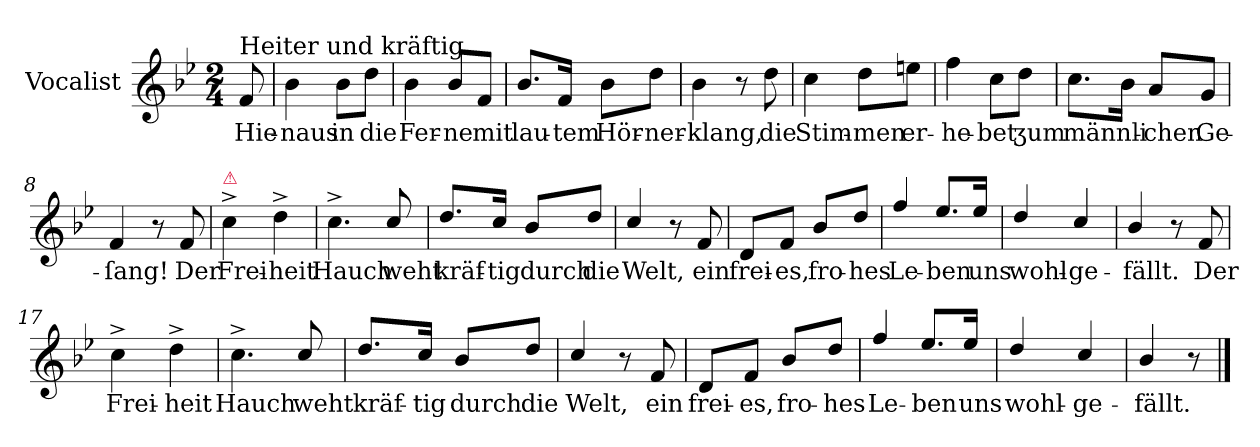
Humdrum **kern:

**kern	**text
*part1	*part1
*staff1	*staff1
*I"Vocalist	*
*clefG2	*
*k[b-e-]	*
*B-:	*
*M2/4	*
=	=
!LO:TX:a:t=Heiter und kräftig.	!
8f	Hie-
=1	=1
4b-	-naus
8b-\L	in
8dd\J	die
=2	=2
4b-	Fer-
8b-/L	-ne
8f/J	mit
=3	=3
8.b-/L	lau-
16f/Jk	-tem
8b-\L	Hör-
8dd\J	-ner-
=4	=4
4b-	-klang,
8r	.
8dd	die
=5	=5
4cc	Stim-
8dd\L	-men
8een\J	er-
=6	=6
4ff	-he-
8cc\L	-bet
8dd\J	ʒum
=7	=7
8.cc\L	männli-
16b-\Jk	.
8a/L	-chen
8g/J	Ge-
=8	=8
4f	-ſang!
8r	.
8f	Der
=9	=9
!LO:TX:a:color=crimson:t=⚠	!
4cc^	Frei-
4dd^	-heit
=10	=10
4.cc^	Hauch
8cc/	weht
=11	=11
8.dd/L	kräf-
16cc/Jk	-tig
8b-/L	durch
8dd/J	die
=12	=12
4cc/	Welt,
8r	.
8f	ein
=13	=13
8d/L	frei-
8f/J	-es,
8b-/L	fro-
8dd/J	-hes
=14	=14
4ff/	Le-
8.ee-/L	-ben
16ee-/Jk	uns
=15	=15
4dd/	wohl-
4cc/	-ge-
=16	=16
4b-/	-fällt.
8r	.
8f	Der
=17	=17
4cc^	Frei-
4dd^	-heit
=18	=18
4.cc^	Hauch
8cc/	weht
=19	=19
8.dd/L	kräf-
16cc/Jk	-tig
8b-/L	durch
8dd/J	die
=20	=20
4cc/	Welt,
8r	.
8f	ein
=21	=21
8d/L	frei-
8f/J	-es,
8b-/L	fro-
8dd/J	-hes
=22	=22
4ff/	Le-
8.ee-/L	-ben
16ee-/Jk	uns
=23	=23
4dd/	wohl-
4cc/	-ge-
=24	=24
4b-/	-fällt.
8r	.
==	==
*-	*-
